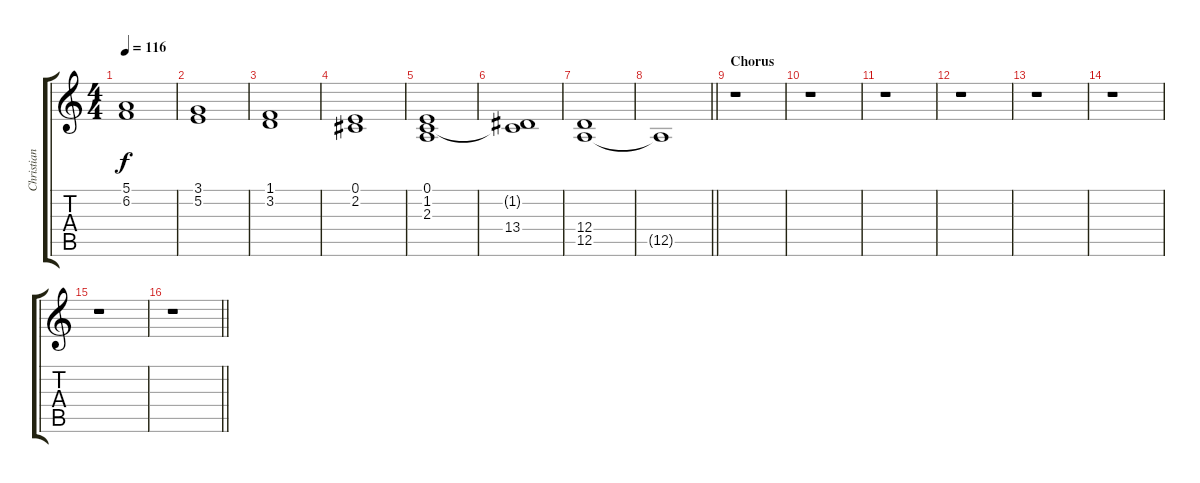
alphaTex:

\track ("Christian Lorenz [Flake]" "Christian ") {instrument choiraahs}
\staff {score tabs}
\tuning (E4 B3 G3 D3 A2 E2) {hide}
\ts (4 4)
\tempo 116
\clef g2
\ks c
(5.1 6.2).1{dy f} |
(3.1 5.2).1 |
(1.1 3.2).1 |
(0.1 2.2).1 |
(0.1 1.2 2.3).1{volume 5 instrument choiraahs} |
(1.2{t} 13.4).1 |
(12.4 12.5).1 |
\barLineRight lightlight
12.5{t}.1 |
\section ("" "Chorus")
r.1{volume 13 instrument choiraahs} |
r.1 |
r.1 |
r.1 |
r.1 |
r.1 |
r.1 |
\barLineRight lightlight
r.1
